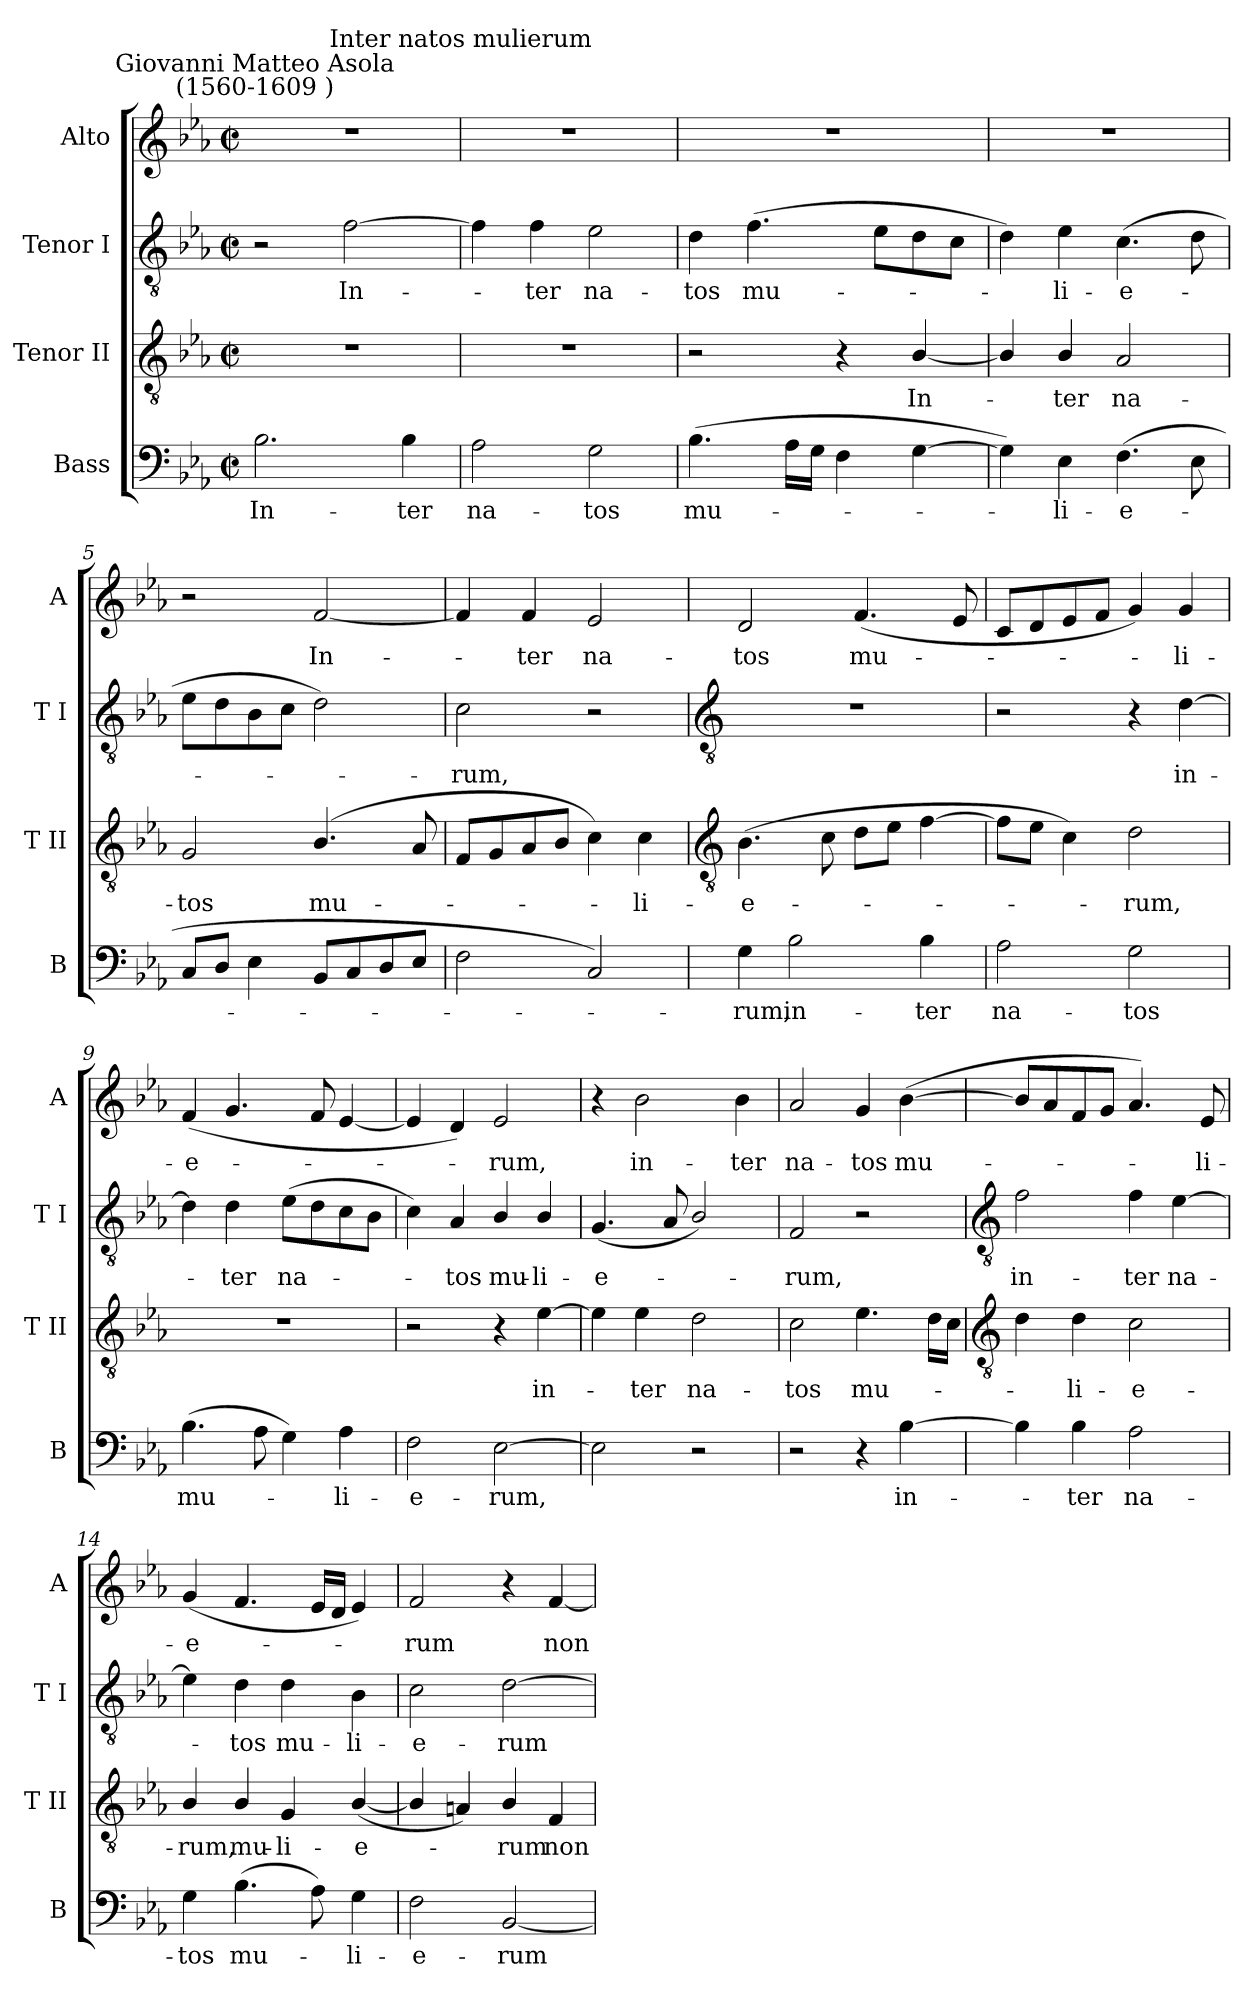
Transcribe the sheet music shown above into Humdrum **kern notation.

**kern	**text	**kern	**text	**kern	**text	**kern	**text
*part4	*part4	*part3	*part3	*part2	*part2	*part1	*part1
*staff4	*staff4	*staff3	*staff3	*staff2	*staff2	*staff1	*staff1
*I"Bass	*	*I"Tenor II	*	*I"Tenor I	*	*I"Alto	*
*I'B	*	*I'T II	*	*I'T I	*	*I'A	*
*clefF4	*	*clefGv2	*	*clefGv2	*	*clefG2	*
*k[b-e-a-]	*	*k[b-e-a-]	*	*k[b-e-a-]	*	*k[b-e-a-]	*
*E-:	*	*E-:	*	*E-:	*	*E-:	*
*M2/2	*	*M2/2	*	*M2/2	*	*M2/2	*
*met(c|)	*	*met(c|)	*	*met(c|)	*	*met(c|)	*
=1	=1	=1	=1	=1	=1	=1	=1
!	!	!	!	!	!	!LO:TX:a:cj:t=Giovanni Matteo Asola\n(1560-1609 )	!
!	!LO:LY:b	!	!	!	!	!	!
2.B-	In-	1r	.	2r	.	1r	.
!	!	!	!	!	!LO:LY:b	!	!
.	.	.	.	[2f	In-	.	.
!	!LO:LY:b	!	!	!	!	!	!
4B-	-ter	.	.	.	.	.	.
!	!	!	!	!	!	!LO:TX:a:cj:t=Inter natos mulierum	!
=2	=2	=2	=2	=2	=2	=2	=2
!	!LO:LY:b	!	!	!	!	!	!
2A-	na-	1r	.	4f]	.	1r	.
!	!	!	!	!	!LO:LY:b	!	!
.	.	.	.	4f	ter	.	.
!	!LO:LY:b	!	!	!	!LO:LY:b	!	!
2G	-tos	.	.	2e-	na-	.	.
=3	=3	=3	=3	=3	=3	=3	=3
!	!LO:LY:b	!	!	!	!LO:LY:b	!	!
(>4.B-	mu-	2r	.	4d	-tos	1r	.
!	!	!	!	!	!LO:LY:b	!	!
.	.	.	.	(>4.f	mu-	.	.
16A-LL	.	.	.	.	.	.	.
16GJJ	.	.	.	.	.	.	.
4F	.	4r	.	.	.	.	.
.	.	.	.	8e-L	.	.	.
!	!	!	!LO:LY:b	!	!	!	!
[4G	.	[4B-/	In-	8d	.	.	.
.	.	.	.	8cJ	.	.	.
=4	=4	=4	=4	=4	=4	=4	=4
4G])	.	4B-/]	.	4d)	.	1r	.
!	!LO:LY:b	!	!LO:LY:b	!	!LO:LY:b	!	!
4E-	li-	4B-/	ter	4e-	li-	.	.
!	!LO:LY:b	!	!LO:LY:b	!	!LO:LY:b	!	!
(>4.F	-e-	2A-	na-	(>4.c	-e-	.	.
8E-	.	.	.	8d	.	.	.
=5	=5	=5	=5	=5	=5	=5	=5
!	!	!	!LO:LY:b	!	!	!	!
8CL	.	2G	-tos	8e-L	.	2r	.
8DJ	.	.	.	8d	.	.	.
4E-	.	.	.	8B-	.	.	.
.	.	.	.	8cJ	.	.	.
!	!	!	!LO:LY:b	!	!	!	!LO:LY:b
8BB-L	.	(<4.B-/	mu-	2d)	.	[2f	In-
8C	.	.	.	.	.	.	.
8D	.	.	.	.	.	.	.
8E-J	.	8A-	.	.	.	.	.
=6	=6	=6	=6	=6	=6	=6	=6
!	!	!	!	!	!LO:LY:b	!	!
2F	.	8FL	.	2c	rum,	4f]	.
.	.	8G	.	.	.	.	.
!	!	!	!	!	!	!	!LO:LY:b
.	.	8A-	.	.	.	4f	ter
.	.	8B-J	.	.	.	.	.
!	!	!	!	!	!	!	!LO:LY:b
2C)	.	4c)	.	2r	.	2e-	na-
!	!	!	!LO:LY:b	!	!	!	!
.	.	4c	li-	.	.	.	.
!!LO:LB:g=z
=7	=7	=7	=7	=7	=7	=7	=7
*	*	*clefGv2	*	*clefGv2	*	*	*
!	!LO:LY:b	!	!LO:LY:b	!	!	!	!LO:LY:b
4G	rum,	(>4.B-	-e-	1r	.	2d	-tos
!	!LO:LY:b	!	!	!	!	!	!
2B-	in-	.	.	.	.	.	.
.	.	8c	.	.	.	.	.
!	!	!	!	!	!	!	!LO:LY:b
.	.	8dL	.	.	.	(<4.f	mu-
.	.	8e-J	.	.	.	.	.
!	!LO:LY:b	!	!	!	!	!	!
4B-	-ter	[4f	.	.	.	.	.
.	.	.	.	.	.	8e-	.
=8	=8	=8	=8	=8	=8	=8	=8
!	!LO:LY:b	!	!	!	!	!	!
2A-	na-	8fL]	.	2r	.	8cL	.
.	.	8e-J	.	.	.	8d	.
.	.	4c)	.	.	.	8e-	.
.	.	.	.	.	.	8fJ	.
!	!LO:LY:b	!	!LO:LY:b	!	!	!	!
2G	-tos	2d	rum,	4r	.	4g)	.
!	!	!	!	!	!LO:LY:b	!	!LO:LY:b
.	.	.	.	[4d	in-	4g	li-
=9	=9	=9	=9	=9	=9	=9	=9
!	!LO:LY:b	!	!	!	!	!	!LO:LY:b
(>4.B-	mu-	1r	.	4d]	.	(<4f	-e-
!	!	!	!	!	!LO:LY:b	!	!
.	.	.	.	4d	ter	4.g	.
8A-	.	.	.	.	.	.	.
!	!	!	!	!	!LO:LY:b	!	!
4G)	.	.	.	(>8e-L	na-	.	.
.	.	.	.	8d	.	8f	.
!	!LO:LY:b	!	!	!	!	!	!
4A-	li-	.	.	8c	.	[4e-	.
.	.	.	.	8B-J	.	.	.
=10	=10	=10	=10	=10	=10	=10	=10
!	!LO:LY:b	!	!	!	!	!	!
2F	-e-	2r	.	4c)	.	4e-]	.
!	!	!	!	!	!LO:LY:b	!	!
.	.	.	.	4A-	tos	4d)	.
!	!LO:LY:b	!	!	!	!LO:LY:b	!	!LO:LY:b
[2E-	-rum,	4r	.	4B-/	mu-	2e-	rum,
!	!	!	!LO:LY:b	!	!LO:LY:b	!	!
.	.	[4e-	in-	4B-/	-li-	.	.
=11	=11	=11	=11	=11	=11	=11	=11
!	!	!	!	!	!LO:LY:b	!	!
2E-]	.	4e-]	.	(<4.G	-e-	4r	.
!	!	!	!LO:LY:b	!	!	!	!LO:LY:b
.	.	4e-	ter	.	.	2b-	in-
.	.	.	.	8A-	.	.	.
!	!	!	!LO:LY:b	!	!	!	!
2r	.	2d	na-	2B-/)	.	.	.
!	!	!	!	!	!	!	!LO:LY:b
.	.	.	.	.	.	4b-	-ter
=12	=12	=12	=12	=12	=12	=12	=12
!	!	!	!LO:LY:b	!	!LO:LY:b	!	!LO:LY:b
2r	.	2c	-tos	2F	rum,	2a-	na-
!	!	!	!LO:LY:b	!	!	!	!LO:LY:b
4r	.	4.e-	mu-	2r	.	4g	-tos
!	!LO:LY:b	!	!	!	!	!	!LO:LY:b
[4B-	in-	.	.	.	.	(<[4b-	mu-
.	.	16dLL	.	.	.	.	.
.	.	16cJJ	.	.	.	.	.
!!LO:LB:g=z
=13	=13	=13	=13	=13	=13	=13	=13
*	*	*clefGv2	*	*clefGv2	*	*	*
!	!	!	!	!	!LO:LY:b	!	!
4B-]	.	4d	.	2f	in-	8b-L]	.
.	.	.	.	.	.	8a-	.
!	!LO:LY:b	!	!LO:LY:b	!	!	!	!
4B-	ter	4d	li-	.	.	8f	.
.	.	.	.	.	.	8gJ	.
!	!LO:LY:b	!	!LO:LY:b	!	!LO:LY:b	!	!
2A-	na-	2c	-e-	4f	-ter	4.a-)	.
!	!	!	!	!	!LO:LY:b	!	!
.	.	.	.	[4e-	na-	.	.
!	!	!	!	!	!	!	!LO:LY:b
.	.	.	.	.	.	8e-	li-
=14	=14	=14	=14	=14	=14	=14	=14
!	!LO:LY:b	!	!LO:LY:b	!	!	!	!LO:LY:b
4G	-tos	4B-/	-rum,	4e-]	.	(<4g	-e-
!	!LO:LY:b	!	!LO:LY:b	!	!LO:LY:b	!	!
(>4.B-	mu-	4B-/	mu-	4d	tos	4.f	.
!	!	!	!LO:LY:b	!	!LO:LY:b	!	!
.	.	4G	-li-	4d	mu-	.	.
8A-)	.	.	.	.	.	16e-LL	.
.	.	.	.	.	.	16dJJ	.
!	!LO:LY:b	!	!LO:LY:b	!	!LO:LY:b	!	!
4G	li-	(<[4B-/	-e-	4B-	-li-	4e-)	.
=15	=15	=15	=15	=15	=15	=15	=15
!	!LO:LY:b	!	!	!	!LO:LY:b	!	!LO:LY:b
2F	-e-	4B-/]	.	2c	-e-	2f	rum
.	.	4An)	.	.	.	.	.
!	!LO:LY:b	!	!LO:LY:b	!	!LO:LY:b	!	!
[2BB-	-rum	4B-/	rum	[2d	-rum	4r	.
!	!	!	!LO:LY:b	!	!	!	!LO:LY:b
.	.	4F	non	.	.	[4f	non
=	=	=	=	=	=	=	=
*-	*-	*-	*-	*-	*-	*-	*-
